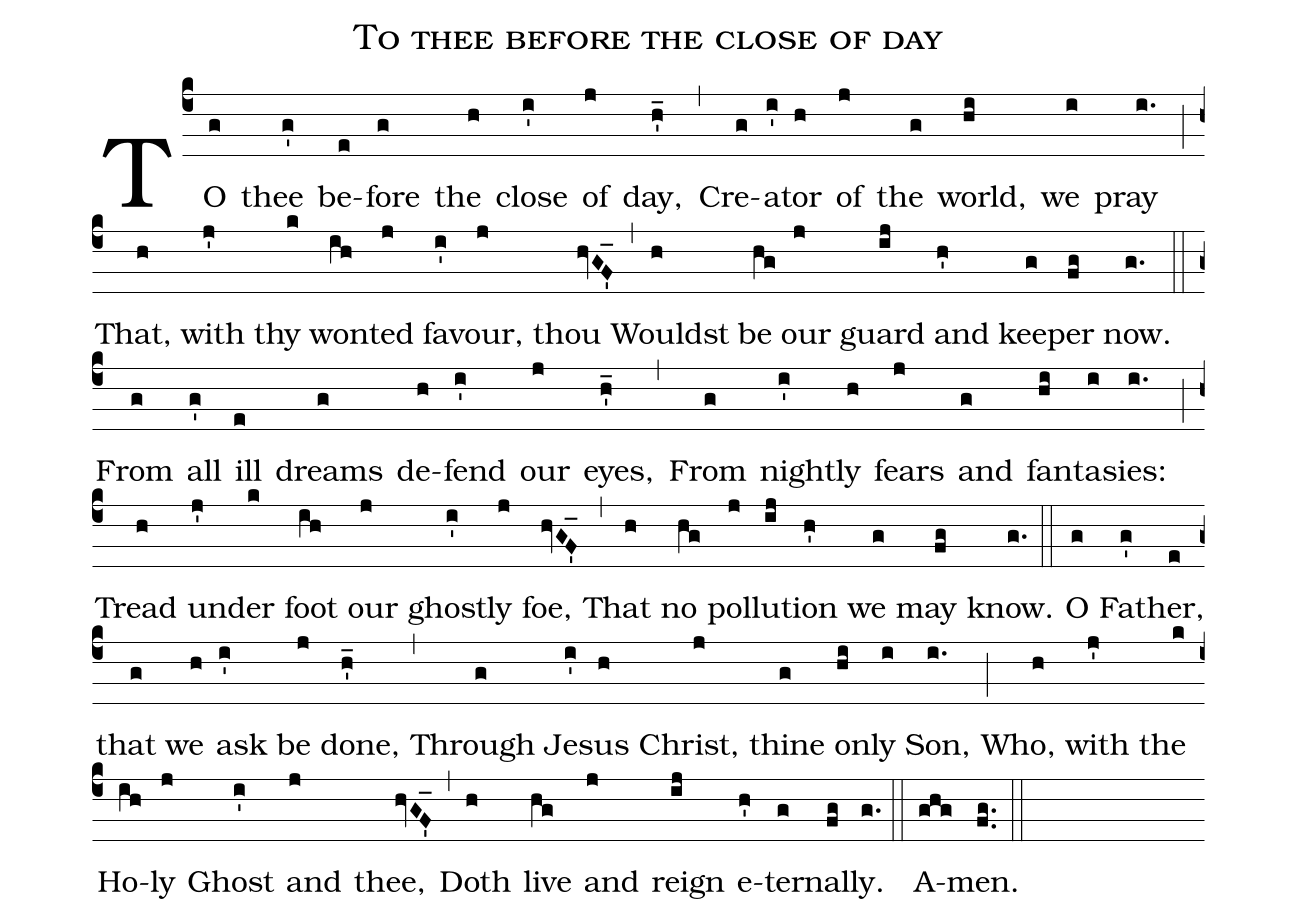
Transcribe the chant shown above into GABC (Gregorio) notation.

name: To thee before the close of day;
%%
(c4) TO(g) thee(g') be(e)fore(g) the(h) close(i') of(j) day,(h_') (,)
Cre(g)a(i')tor(h) of(j) the(g) world,(hi) we(i) pray(i.) (;)
That,(h) with(j') thy(k) won(ih)ted(j) fa(i')vour,(j) thou(hvGF_') (,)
Wouldst(h) be(hg) our(j) guard(ij) and(h') kee(g)per(fg) now.(g.) (::)

From(g) all(g') ill(e) dreams(g) de(h)fend(i') our(j) eyes,(h_') (,)
From(g) night(i')ly(h) fears(j) and(g) fan(hi)ta(i)sies:(i.) (;)
Tread(h) un(j')der(k) foot(ih) our(j) ghost(i')ly(j) foe,(hvGF_') (,)
That(h) no(hg) pol(j)lu(ij)tion(h') we(g) may(fg) know.(g.) (::)

O(g) Fa(g')ther,(e) that(g) we(h) ask(i') be(j) done,(h_') (,)
Through(g) Je(i')sus(h) Christ,(j) thine(g) on(hi)ly(i) Son,(i.) (;)
Who,(h) with(j') the(k) Ho(ih)ly(j) Ghost(i') and(j) thee,(hvGF_') (,)
Doth(h) live(hg) and(j) reign(ij) e(h')ter(g)nal(fg)ly.(g.) (::)

A(ghg)men.(fg..) (::)
